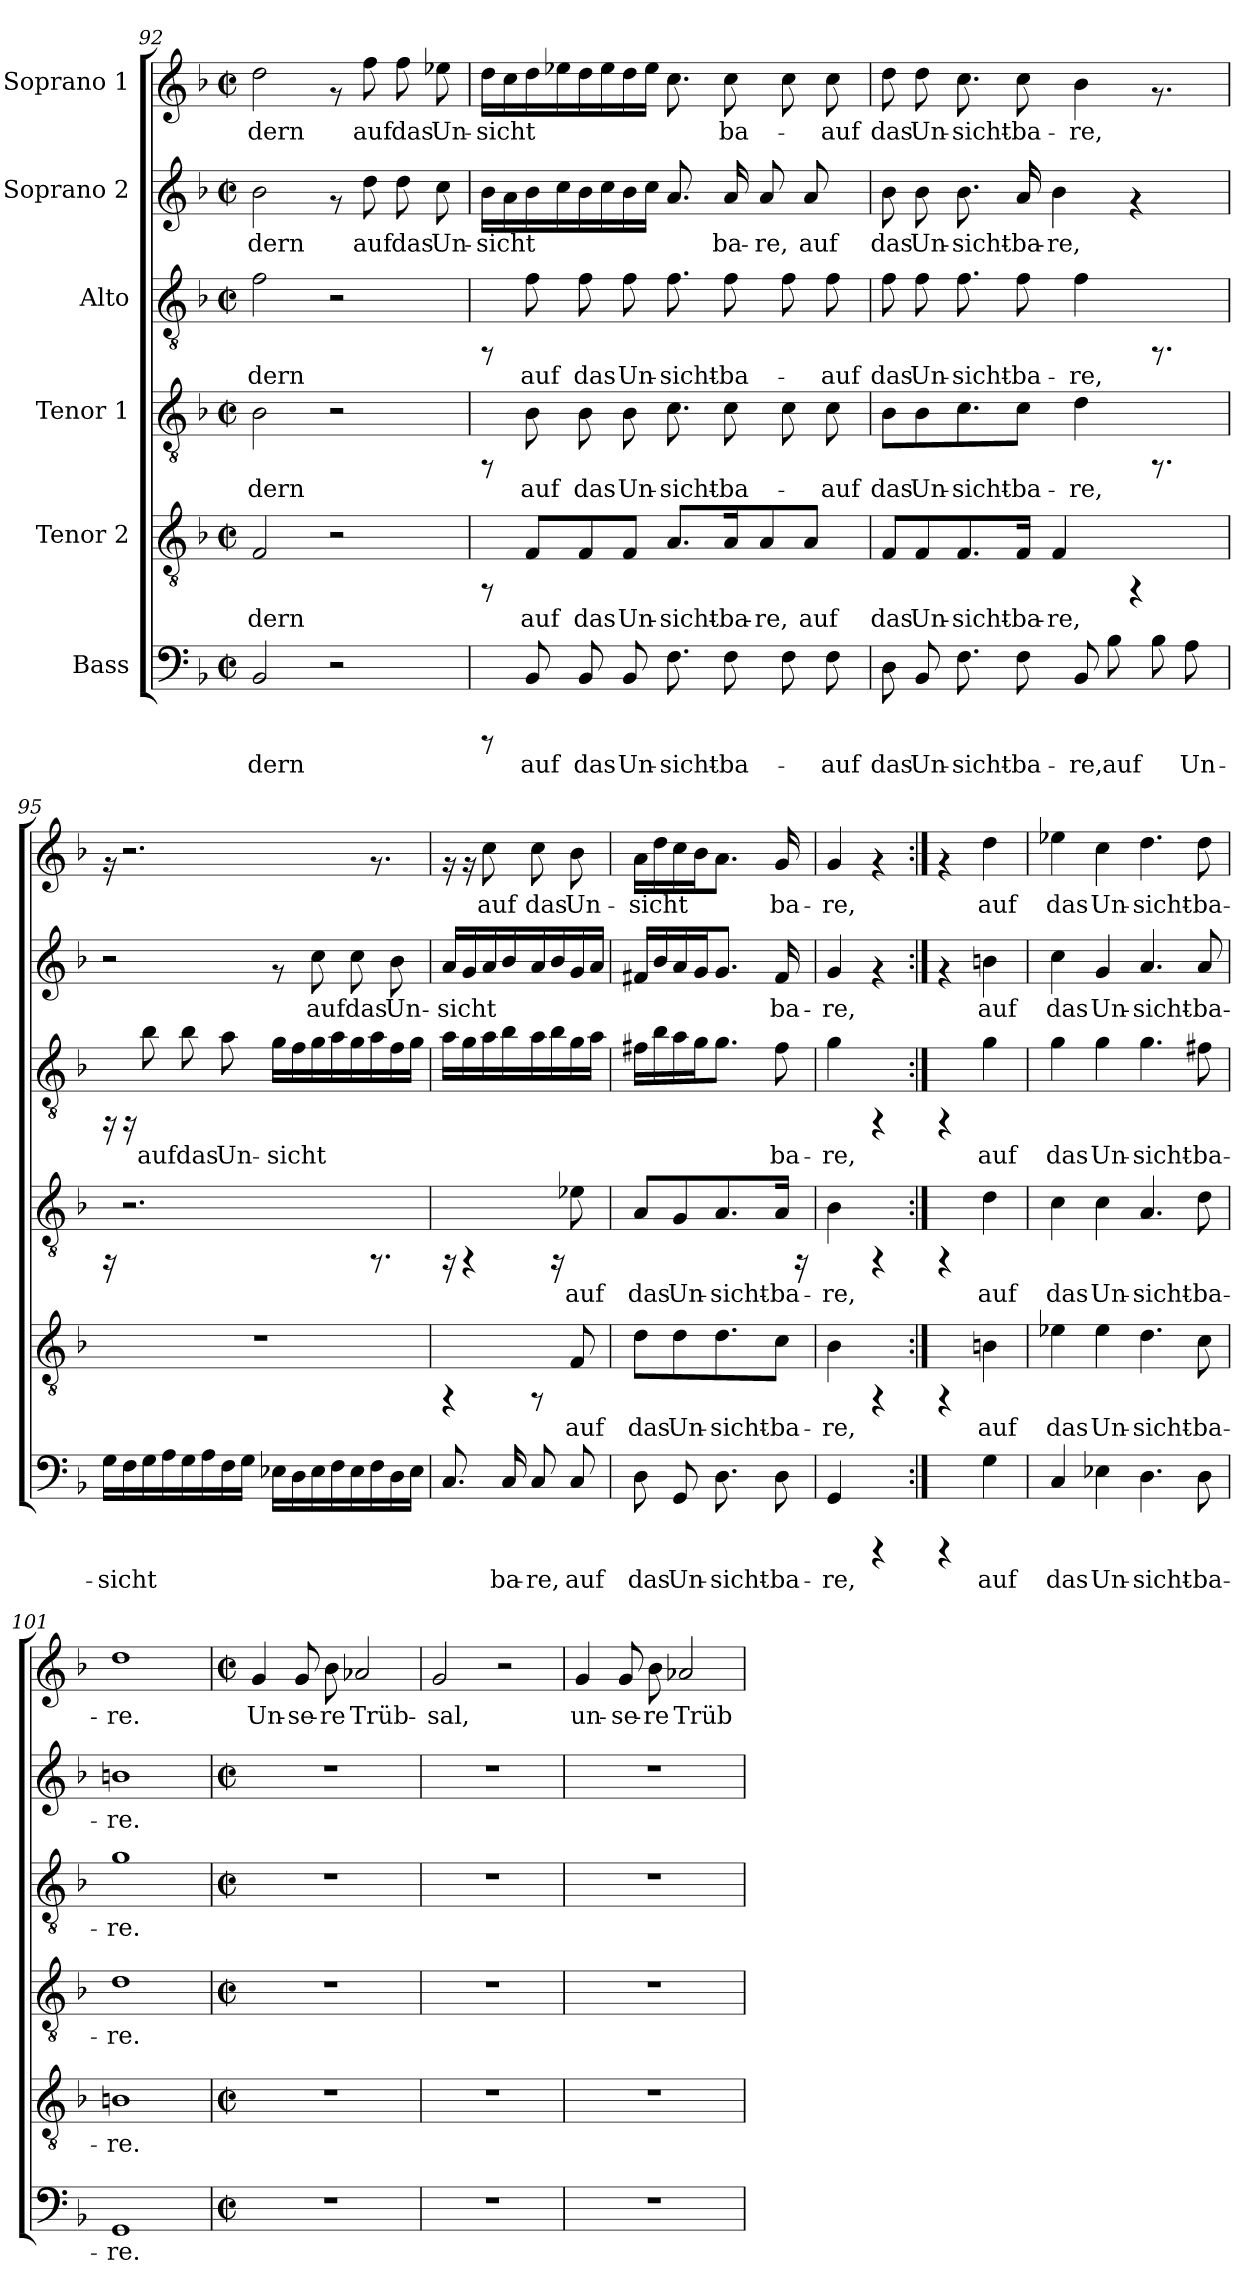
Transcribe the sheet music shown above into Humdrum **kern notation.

**kern	**text	**kern	**text	**kern	**text	**kern	**text	**kern	**text	**kern	**text
*part6	*part6	*part5	*part5	*part4	*part4	*part3	*part3	*part2	*part2	*part1	*part1
*staff6	*staff6	*staff5	*staff5	*staff4	*staff4	*staff3	*staff3	*staff2	*staff2	*staff1	*staff1
*I"Bass	*	*I"Tenor 2	*	*I"Tenor 1	*	*I"Alto	*	*I"Soprano 2	*	*I"Soprano 1	*
!!LO:LB:g=z
*clefF4	*	*clefGv2	*	*clefGv2	*	*clefGv2	*	*clefG2	*	*clefG2	*
*k[b-]	*	*k[b-]	*	*k[b-]	*	*k[b-]	*	*k[b-]	*	*k[b-]	*
*F:	*	*F:	*	*F:	*	*F:	*	*F:	*	*F:	*
*M2/2	*	*M2/2	*	*M2/2	*	*M2/2	*	*M2/2	*	*M2/2	*
*met(c|)	*	*met(c|)	*	*met(c|)	*	*met(c|)	*	*met(c|)	*	*met(c|)	*
=92	=92	=92	=92	=92	=92	=92	=92	=92	=92	=92	=92
!	!LO:LY:b:cj	!	!LO:LY:b	!	!LO:LY:b	!	!LO:LY:b:cj	!	!LO:LY:b:cj	!	!LO:LY:b:cj
2BB-/	-dern	2F/	-dern	2B-\	-dern	2f\	-dern	2b-\	-dern	2dd\	-dern
2r	.	2r	.	2r	.	2r	.	8rf	.	8rf	.
!	!	!	!	!	!	!	!	!	!LO:LY:b:cj	!	!LO:LY:b:cj
.	.	.	.	.	.	.	.	8dd\	auf	8ff\	auf
!	!	!	!	!	!	!	!	!	!LO:LY:b:cj	!	!LO:LY:b:cj
.	.	.	.	.	.	.	.	8dd\	das	8ff\	das
!	!	!	!	!	!	!	!	!	!LO:LY:b:cj	!	!LO:LY:b:cj
.	.	.	.	.	.	.	.	8cc\	Un-	8ee-X\	Un-
=93	=93	=93	=93	=93	=93	=93	=93	=93	=93	=93	=93
!	!	!	!	!	!	!	!	!	!LO:LY:b:cj	!	!LO:LY:b:cj
8rCCC	.	8rFF	.	8rFF	.	8rFF	.	16b-\L	-sicht-	16dd\L	-sicht-
!	!	!	!	!	!	!	!	!	!LO:LY:b:cj	!	!LO:LY:b:cj
.	.	.	.	.	.	.	.	16a\	--	16cc\	--
!	!LO:LY:b:cj	!	!LO:LY:b	!	!LO:LY:b	!	!LO:LY:b:cj	!	!LO:LY:b:cj	!	!LO:LY:b:cj
8BB-/	auf	8F/L	auf	8B-\	auf	8f\	auf	16b-\	--	16dd\	--
!	!	!	!	!	!	!	!	!	!LO:LY:b:cj	!	!LO:LY:b:cj
.	.	.	.	.	.	.	.	16cc\	--	16ee-X\	--
!	!LO:LY:b:cj	!	!LO:LY:b	!	!LO:LY:b	!	!LO:LY:b:cj	!	!LO:LY:b:cj	!	!LO:LY:b:cj
8BB-/	das	8F/	das	8B-\	das	8f\	das	16b-\	--	16dd\	--
!	!	!	!	!	!	!	!	!	!LO:LY:b:cj	!	!LO:LY:b:cj
.	.	.	.	.	.	.	.	16cc\	--	16ee-\	--
!	!LO:LY:b:cj	!	!LO:LY:b	!	!LO:LY:b	!	!LO:LY:b:cj	!	!LO:LY:b:cj	!	!LO:LY:b:cj
8BB-/	Un-	8F/J	Un-	8B-\	Un-	8f\	Un-	16b-\	--	16dd\	--
!	!	!	!	!	!	!	!	!	!LO:LY:b:cj	!	!LO:LY:b:cj
.	.	.	.	.	.	.	.	16cc\J	--	16ee-\J	--
!	!LO:LY:b:cj	!	!LO:LY:b	!	!LO:LY:b	!	!LO:LY:b:cj	!	!LO:LY:b:cj	!	!LO:LY:b:cj
8.F\	-sicht-	8.A/L	-sicht-	8.c\	-sicht-	8.f\	-sicht-	8.a/	--	8.cc\	--
!	!LO:LY:b:cj	!	!LO:LY:b	!	!LO:LY:b	!	!LO:LY:b:cj	!	!LO:LY:b:cj	!	!LO:LY:b:cj
8F\	-ba-	16A/K	-ba-	8c\	-ba-	8f\	-ba-	16a/	-ba-	8cc\	-ba-
!	!	!	!LO:LY:b	!	!	!	!	!	!LO:LY:b:cj	!	!
.	.	8A/	-re,	.	.	.	.	8a/	-re,	.	.
8F\	.	.	.	8c\	.	8f\	.	.	.	8cc\	.
!	!	!	!LO:LY:b	!	!	!	!	!	!LO:LY:b:cj	!	!
.	.	8A/J	auf	.	.	.	.	8a/	auf	.	.
!	!LO:LY:b:cj	!	!	!	!LO:LY:b	!	!LO:LY:b:cj	!	!	!	!LO:LY:b:cj
8F\	-auf	.	.	8c\	-auf	8f\	-auf	.	.	8cc\	-auf
.	.	16ryy	.	.	.	.	.	16ryy	.	.	.
=94	=94	=94	=94	=94	=94	=94	=94	=94	=94	=94	=94
!	!LO:LY:b:cj	!	!LO:LY:b	!	!LO:LY:b	!	!LO:LY:b:cj	!	!LO:LY:b:cj	!	!LO:LY:b:cj
8D\	das	8F/L	das	8B-\L	das	8f\	das	8b-\	das	8dd\	das
!	!LO:LY:b:cj	!	!LO:LY:b	!	!LO:LY:b	!	!LO:LY:b:cj	!	!LO:LY:b:cj	!	!LO:LY:b:cj
8BB-/	Un-	8F/	Un-	8B-\	Un-	8f\	Un-	8b-\	Un-	8dd\	Un-
!	!LO:LY:b:cj	!	!LO:LY:b	!	!LO:LY:b	!	!LO:LY:b:cj	!	!LO:LY:b:cj	!	!LO:LY:b:cj
8.F\	-sicht-	8.F/	-sicht-	8.c\	-sicht-	8.f\	-sicht-	8.b-\	-sicht-	8.cc\	-sicht-
!	!LO:LY:b:cj	!	!LO:LY:b	!	!LO:LY:b	!	!LO:LY:b:cj	!	!LO:LY:b:cj	!	!LO:LY:b:cj
8F\	-ba-	16F/Jk	-ba-	8c\J	-ba-	8f\	-ba-	16a/	-ba-	8cc\	-ba-
!	!	!	!LO:LY:b	!	!	!	!	!	!LO:LY:b:cj	!	!
.	.	4F/	-re,	.	.	.	.	4b-\	-re,	.	.
!	!LO:LY:b:cj	!	!	!	!LO:LY:b	!	!LO:LY:b:cj	!	!	!	!LO:LY:b:cj
8BB-/	-re,	.	.	4d\	-re,	4f\	-re,	.	.	4b-\	-re,
!	!LO:LY:b:cj	!	!	!	!	!	!	!	!	!	!
8B-\	auf	.	.	.	.	.	.	.	.	.	.
.	.	4rFF	.	.	.	.	.	4rf	.	.	.
8B-\	.	.	.	8.rFF	.	8.rFF	.	.	.	8.rf	.
!	!LO:LY:b:cj	!	!	!	!	!	!	!	!	!	!
8A\	Un-	.	.	.	.	.	.	.	.	.	.
.	.	16ryy	.	16ryy	.	16ryy	.	16ryy	.	16ryy	.
=95	=95	=95	=95	=95	=95	=95	=95	=95	=95	=95	=95
!	!LO:LY:b:cj	!	!	!	!	!	!	!	!	!	!
16G\L	-sicht-	1r	.	16rFF	.	16rFF	.	2r	.	16rf	.
!	!LO:LY:b:cj	!	!	!	!	!	!	!	!	!	!
16F\	--	.	.	2.r	.	16rFF	.	.	.	2.r	.
!	!LO:LY:b:cj	!	!	!	!	!	!LO:LY:b:cj	!	!	!	!
16G\	--	.	.	.	.	8b-\	auf	.	.	.	.
!	!LO:LY:b:cj	!	!	!	!	!	!	!	!	!	!
16A\	--	.	.	.	.	.	.	.	.	.	.
!	!LO:LY:b:cj	!	!	!	!	!	!LO:LY:b:cj	!	!	!	!
16G\	--	.	.	.	.	8b-\	das	.	.	.	.
!	!LO:LY:b:cj	!	!	!	!	!	!	!	!	!	!
16A\	--	.	.	.	.	.	.	.	.	.	.
!	!LO:LY:b:cj	!	!	!	!	!	!LO:LY:b:cj	!	!	!	!
16F\	--	.	.	.	.	8a\	Un-	.	.	.	.
!	!LO:LY:b:cj	!	!	!	!	!	!	!	!	!	!
16G\J	--	.	.	.	.	.	.	.	.	.	.
!	!LO:LY:b:cj	!	!	!	!	!	!LO:LY:b:cj	!	!	!	!
16E-X\L	--	.	.	.	.	16g\L	-sicht-	8rf	.	.	.
!	!LO:LY:b:cj	!	!	!	!	!	!LO:LY:b:cj	!	!	!	!
16D\	--	.	.	.	.	16f\	--	.	.	.	.
!	!LO:LY:b:cj	!	!	!	!	!	!LO:LY:b:cj	!	!LO:LY:b:cj	!	!
16E-\	--	.	.	.	.	16g\	--	8cc\	auf	.	.
!	!LO:LY:b:cj	!	!	!	!	!	!LO:LY:b:cj	!	!	!	!
16F\	--	.	.	.	.	16a\	--	.	.	.	.
!	!LO:LY:b:cj	!	!	!	!	!	!LO:LY:b:cj	!	!LO:LY:b:cj	!	!
16E-\	--	.	.	.	.	16g\	--	8cc\	das	.	.
!	!LO:LY:b:cj	!	!	!	!	!	!LO:LY:b:cj	!	!	!	!
16F\	--	.	.	8.rFF	.	16a\	--	.	.	8.rf	.
!	!LO:LY:b:cj	!	!	!	!	!	!LO:LY:b:cj	!	!LO:LY:b:cj	!	!
16D\	--	.	.	.	.	16f\	--	8b-\	Un-	.	.
!	!LO:LY:b:cj	!	!	!	!	!	!LO:LY:b:cj	!	!	!	!
16E-\J	--	.	.	.	.	16g\J	--	.	.	.	.
=96	=96	=96	=96	=96	=96	=96	=96	=96	=96	=96	=96
!	!LO:LY:b:cj	!	!	!	!	!	!LO:LY:b:cj	!	!LO:LY:b:cj	!	!
8.C/	--	4rFF	.	16rFF	.	16a\L	--	16a/L	-sicht-	16rf	.
!	!	!	!	!	!	!	!LO:LY:b:cj	!	!LO:LY:b:cj	!	!
.	.	.	.	4rFF	.	16g\	--	16g/	--	16rf	.
!	!	!	!	!	!	!	!LO:LY:b:cj	!	!LO:LY:b:cj	!	!LO:LY:b:cj
.	.	.	.	.	.	16a\	--	16a/	--	8cc\	auf
!	!LO:LY:b:cj	!	!	!	!	!	!LO:LY:b:cj	!	!LO:LY:b:cj	!	!
16C/	-ba-	.	.	.	.	16b-\	--	16b-/	--	.	.
!	!LO:LY:b:cj	!	!	!	!	!	!LO:LY:b:cj	!	!LO:LY:b:cj	!	!LO:LY:b:cj
8C/	-re,	8rFF	.	.	.	16a\	--	16a/	--	8cc\	das
!	!	!	!	!	!	!	!LO:LY:b:cj	!	!LO:LY:b:cj	!	!
.	.	.	.	16rFF	.	16b-\	--	16b-/	--	.	.
!	!LO:LY:b:cj	!	!LO:LY:b	!	!LO:LY:b	!	!LO:LY:b:cj	!	!LO:LY:b:cj	!	!LO:LY:b:cj
8C/	auf	8F/	auf	8e-X\	auf	16g\	--	16g/	--	8b-\	Un-
!	!	!	!	!	!	!	!LO:LY:b:cj	!	!LO:LY:b:cj	!	!
.	.	.	.	.	.	16a\J	--	16a/J	--	.	.
=97	=97	=97	=97	=97	=97	=97	=97	=97	=97	=97	=97
!	!LO:LY:b:cj	!	!LO:LY:b	!	!LO:LY:b	!	!LO:LY:b:cj	!	!LO:LY:b:cj	!	!LO:LY:b:cj
8D\	das	8d\L	das	8A/L	das	16f#X\L	--	16f#X/L	--	16a\L	-sicht-
!	!	!	!	!	!	!	!LO:LY:b:cj	!	!LO:LY:b:cj	!	!LO:LY:b:cj
.	.	.	.	.	.	16b-\	--	16b-/	--	16dd\	--
!	!LO:LY:b:cj	!	!LO:LY:b	!	!LO:LY:b	!	!LO:LY:b:cj	!	!LO:LY:b:cj	!	!LO:LY:b:cj
8GG/	Un-	8d\	Un-	8G/	Un-	16a\	--	16a/	--	16cc\	--
!	!	!	!	!	!	!	!LO:LY:b:cj	!	!LO:LY:b:cj	!	!LO:LY:b:cj
.	.	.	.	.	.	16g\	--	16g/	--	16b-\	--
!	!LO:LY:b:cj	!	!LO:LY:b	!	!LO:LY:b	!	!LO:LY:b:cj	!	!LO:LY:b:cj	!	!LO:LY:b:cj
8.D\	-sicht-	8.d\	-sicht-	8.A/	-sicht-	8.g\J	--	8.g/J	--	8.a\J	--
!	!LO:LY:b:cj	!	!LO:LY:b	!	!LO:LY:b	!	!LO:LY:b:cj	!	!LO:LY:b:cj	!	!LO:LY:b:cj
8D\	-ba-	8c\J	-ba-	16A/Jk	-ba-	8f#\	-ba-	16f#/	-ba-	16g/	-ba-
.	.	.	.	16rFF	.	.	.	16ryy	.	16ryy	.
=98	=98	=98	=98	=98	=98	=98	=98	=98	=98	=98	=98
!	!LO:LY:b:cj	!	!LO:LY:b	!	!LO:LY:b	!	!LO:LY:b:cj	!	!LO:LY:b:cj	!	!LO:LY:b:cj
4GG/	-re,	4B-\	-re,	4B-\	-re,	4g\	-re,	4g/	-re,	4g/	-re,
4rCCC	.	4rFF	.	4rFF	.	4rFF	.	4rf	.	4rf	.
!!LO:LB:g=z
=99:|!	=99:|!	=99:|!	=99:|!	=99:|!	=99:|!	=99:|!	=99:|!	=99:|!	=99:|!	=99:|!	=99:|!
4rCCC	.	4rFF	.	4rFF	.	4rFF	.	4rf	.	4rf	.
!	!LO:LY:b:cj	!	!LO:LY:b	!	!LO:LY:b	!	!LO:LY:b:cj	!	!LO:LY:b:cj	!	!LO:LY:b:cj
4G\	auf	4Bn\	auf	4d\	auf	4g\	auf	4bn\	auf	4dd\	auf
=100	=100	=100	=100	=100	=100	=100	=100	=100	=100	=100	=100
!	!LO:LY:b:cj	!	!LO:LY:b	!	!LO:LY:b	!	!LO:LY:b:cj	!	!LO:LY:b:cj	!	!LO:LY:b:cj
4C/	das	4e-X\	das	4c\	das	4g\	das	4cc\	das	4ee-X\	das
!	!LO:LY:b:cj	!	!LO:LY:b	!	!LO:LY:b	!	!LO:LY:b:cj	!	!LO:LY:b:cj	!	!LO:LY:b:cj
4E-X\	Un-	4e-\	Un-	4c\	Un-	4g\	Un-	4g/	Un-	4cc\	Un-
!	!LO:LY:b:cj	!	!LO:LY:b	!	!LO:LY:b	!	!LO:LY:b:cj	!	!LO:LY:b:cj	!	!LO:LY:b:cj
4.D\	-sicht-	4.d\	-sicht-	4.A/	-sicht-	4.g\	-sicht-	4.a/	-sicht-	4.dd\	-sicht-
!	!LO:LY:b:cj	!	!LO:LY:b	!	!LO:LY:b	!	!LO:LY:b:cj	!	!LO:LY:b:cj	!	!LO:LY:b:cj
8D\	-ba-	8c\	-ba-	8d\	-ba-	8f#X\	-ba-	8a/	-ba-	8dd\	-ba-
=101	=101	=101	=101	=101	=101	=101	=101	=101	=101	=101	=101
!	!LO:LY:b:cj	!	!LO:LY:b	!	!LO:LY:b	!	!LO:LY:b:cj	!	!LO:LY:b:cj	!	!LO:LY:b:cj
1GG	-re.	1Bn	-re.	1d	-re.	1g	-re.	1bn	-re.	1dd	-re.
=102!	=102!	=102!	=102!	=102!	=102!	=102!	=102!	=102!	=102!	=102!	=102!
*M2/2	*	*M2/2	*	*M2/2	*	*M2/2	*	*M2/2	*	*M2/2	*
*met(c|)	*	*met(c|)	*	*met(c|)	*	*met(c|)	*	*met(c|)	*	*met(c|)	*
!	!	!	!	!	!	!	!	!	!	!	!LO:LY:b:cj
1r	.	1r	.	1r	.	1r	.	1r	.	4g/	Un-
!	!	!	!	!	!	!	!	!	!	!	!LO:LY:b:cj
.	.	.	.	.	.	.	.	.	.	8g/	-se-
!	!	!	!	!	!	!	!	!	!	!	!LO:LY:b:cj
.	.	.	.	.	.	.	.	.	.	8b-\	-re
!	!	!	!	!	!	!	!	!	!	!	!LO:LY:b:cj
.	.	.	.	.	.	.	.	.	.	2a-X/	Trüb-
=103	=103	=103	=103	=103	=103	=103	=103	=103	=103	=103	=103
!	!	!	!	!	!	!	!	!	!	!	!LO:LY:b:cj
1r	.	1r	.	1r	.	1r	.	1r	.	2g/	-sal,
.	.	.	.	.	.	.	.	.	.	2r	.
=104	=104	=104	=104	=104	=104	=104	=104	=104	=104	=104	=104
!	!	!	!	!	!	!	!	!	!	!	!LO:LY:b:cj
1r	.	1r	.	1r	.	1r	.	1r	.	4g/	un-
!	!	!	!	!	!	!	!	!	!	!	!LO:LY:b:cj
.	.	.	.	.	.	.	.	.	.	8g/	-se-
!	!	!	!	!	!	!	!	!	!	!	!LO:LY:b:cj
.	.	.	.	.	.	.	.	.	.	8b-\	-re
!	!	!	!	!	!	!	!	!	!	!	!LO:LY:b:cj
.	.	.	.	.	.	.	.	.	.	2a-X/	Trüb-
=	=	=	=	=	=	=	=	=	=	=	=
*-	*-	*-	*-	*-	*-	*-	*-	*-	*-	*-	*-
